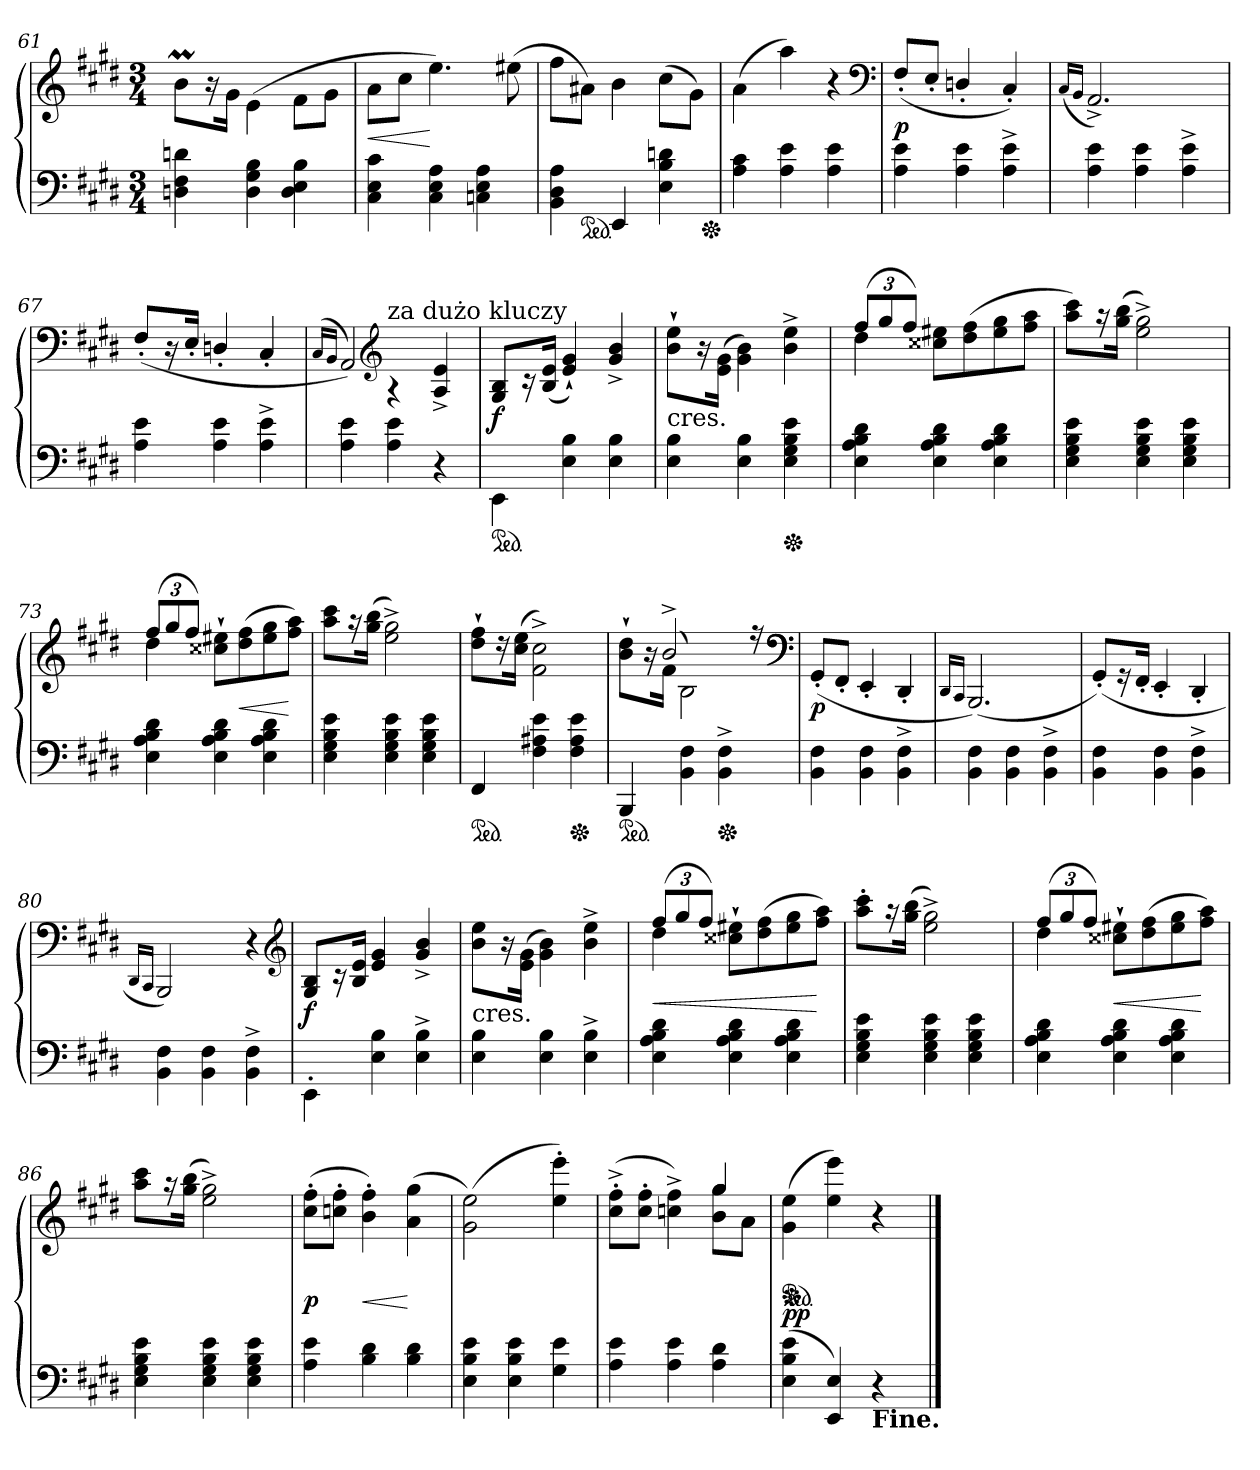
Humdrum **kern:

**kern	**kern	**dynam
*part1	*part1	*part1
*staff2	*staff1	*staff1/2
*clefF4	*clefG2	*
*k[f#c#g#d#]	*k[f#c#g#d#]	*
*M3/4	*M3/4	*
=61	=61	=61
4Dn 4F# 4dn	8bM\L	.
.	16r	.
.	16g#Jk	.
4D 4G# 4B	(>4e\	.
4D 4E 4B	8f#\L	.
.	8g#J	.
=62	=62	=62
4C# 4E 4c#	8aL	<
.	8cc#J	.
4C# 4E 4A	4.ee)	[
4Cn 4E 4A	.	.
.	(>8ee#X	.
=63	=63	=63
4BB 4D# 4A	8ff#L	.
*ped	*	*
.	8a#XJ)	.
4EE	4b	.
4E 4B 4dn	(>8cc#\L	.
.	8g#J)	.
*Xped	*	*
=64	=64	=64
4A 4c#	(4a\	.
4A 4e	4aa)	.
4A 4e	4r	.
*	*clefF4	*
=65	=65	=65
4A 4e	(<8F#'/L	p
.	8E'J	.
4A 4e	4Dn'/	.
4A^< 4e^<	4C#'/)	.
=66	=66	=66
.	(16qC#/LL	.
.	16qBB/JJ	.
4A 4e	2.AA^>)	.
4A 4e	.	.
4A^< 4e^<	.	.
=67	=67	=67
4A 4e	(<8F#'/L	.
.	16r	.
.	16E'Jk	.
4A 4e	4Dn'/	.
4A^< 4e^<	4C#'/	.
=68	=68	=68
.	(<16qC#/LL	.
.	16qBB/JJ	.
*	*^	*
4A 4e	2AA))	4ryy	.
*	*clefG2	*	*
!	!	!LO:TX:a:t=za dużo kluczy	!
4A 4e	.	4r	.
4r	4A^> 4e^>	4ryy	.
*	*v	*v	*
=69	=69	=69
*ped	*	*
4EE\	8G#/ 8B/L	f
.	16r	.
.	(<16B 16eJk	.
4E 4B	4e` 4g#`)	.
4E 4B	4g#^ 4b^	.
=70	=70	=70
!	!LO:TX:c:t=cres.	!
4E 4B	8b`\ 8ee`\L	.
.	16r	.
.	(16e 16g#Jk	.
4E 4B	4g#\ 4b\)	.
*Xped	*	*
4E 4G# 4B 4e	4b^ 4ee^	.
=71	=71	=71
*	*^	*
4E 4A 4B 4d#	(12ff#L	4dd#	.
.	12gg#	.	.
.	12ff#J)	.	.
4E 4A 4B 4d#	2ryy	8cc##X 8ee#XL	.
.	.	(>8dd# 8ff#	.
4E 4A 4B 4d#	.	8ee# 8gg#	.
.	.	8ff# 8aaJ	.
*	*v	*v	*
=72	=72	=72
4E 4G# 4B 4e	8aa 8ccc#L)	.
.	16r	.
.	(>16gg# 16bbJk	.
4E 4G# 4B 4e	2ee^< 2gg#^<)	.
4E 4G# 4B 4e	.	.
=73	=73	=73
*	*^	*
4E 4A 4B 4d#	(>12ff#L	4dd#	.
.	12gg#	.	.
.	12ff#J)	.	.
4E 4A 4B 4d#	2ryy	8cc##X`> 8ee#X`>L	.
.	.	(>8dd# 8ff#	<
4E 4A 4B 4d#	.	8ee# 8gg#	.
.	.	8ff# 8aaJ)	[
*	*v	*v	*
=74	=74	=74
4E 4G# 4B 4e	8aa 8ccc#L	.
.	16r	.
.	(>16gg# 16bbJk	.
4E 4G# 4B 4e	2ee^< 2gg#^<)	.
4E 4G# 4B 4e	.	.
=75	=75	=75
*ped	*	*
4FF#	8dd#` 8ff#`L	.
.	16r	.
.	(>16cc# 16eeJk	.
4F# 4A#X 4e	2f#^\ 2cc#^\)	.
*Xped	*	*
4F# 4A# 4e	.	.
=76	=76	=76
*	*^	*
*ped	*	*	*
4BBB	8.ryy	8b` 8dd#`L	.
.	.	16r	.
.	(>2b^	16f#Jk	.
4BB 4F#	.	2B)	.
*Xped	*	*	*
4BB^ 4F#^	.	.	.
.	16r	.	.
*	*v	*v	*
*	*clefF4	*
=77	=77	=77
4BB 4F#	(<8GG#'L	p
.	8FF#'J	.
4BB 4F#	4EE'	.
4BB^ 4F#^	4DD#'	.
=78	=78	=78
.	16qDD#/LL	.
.	16qCC#/JJ	.
4BB 4F#	(<2.BBB)	.
4BB 4F#	.	.
4BB^ 4F#^	.	.
=79	=79	=79
4BB 4F#	(<8GG#'L)	.
.	16r	.
.	16FF#'Jk	.
4BB 4F#	4EE'	.
4BB^ 4F#^	4DD#'	.
=80	=80	=80
.	16qDD#/LL	.
.	16qCC#/JJ	.
4BB 4F#	2BBB)	.
4BB 4F#	.	.
4BB^ 4F#^	4r	.
*	*clefG2	*
=81	=81	=81
4EE'\	8G#/ 8B/L	f
.	16r	.
.	16B 16eJk	.
4E 4B	4e 4g#	.
4E^ 4B^	4g#^ 4b^	.
=82	=82	=82
!	!LO:TX:c:t=cres.	!
4E 4B	8b\ 8ee\L	.
.	16r	.
.	(>16e 16g#Jk	.
4E 4B	4g#\ 4b\)	.
4E^ 4B^	4b^ 4ee^	.
=83	=83	=83
*	*^	*
4E 4A 4B 4d#	(>12ff#L	4dd#	<
.	12gg#	.	.
.	12ff#J)	.	.
4E 4A 4B 4d#	2ryy	8cc##X`> 8ee#X`>L	.
.	.	(>8dd# 8ff#	.
4E 4A 4B 4d#	.	8ee# 8gg#	.
.	.	8ff# 8aaJ)	[
*	*v	*v	*
=84	=84	=84
4E 4G# 4B 4e	8aa' 8ccc#'L	.
.	16r	.
.	(>16gg# 16bbJk	.
4E 4G# 4B 4e	2ee^< 2gg#^<)	.
4E 4G# 4B 4e	.	.
=85	=85	=85
*	*^	*
4E 4A 4B 4d#	(>12ff#L	4dd#	.
.	12gg#	.	.
.	12ff#J)	.	.
4E 4A 4B 4d#	2ryy	8cc##X`> 8ee#X`>L	<
.	.	(>8dd# 8ff#	.
4E 4A 4B 4d#	.	8ee# 8gg#	.
.	.	8ff# 8aaJ)	[
*	*v	*v	*
=86	=86	=86
4E 4G# 4B 4e	8aa 8ccc#L	.
.	16r	.
.	(>16gg# 16bbJk	.
4E 4G# 4B 4e	2ee^< 2gg#^<)	.
4E 4G# 4B 4e	.	.
=87	=87	=87
4A 4e	(>8cc#' 8ff#'L	p
.	8ccn' 8ff#'J	.
4B 4d#	4b' 4ff#')	<
4B 4d#	(>4a 4gg#	[
=88	=88	=88
4E 4B 4e	(>2g# 2ee)	.
4E 4B 4e	.	.
4G# 4e	4ee' 4eee')	.
=89	=89	=89
*	*^	*
4A 4e	2ryy	(>8cc#'^< 8ff#'^<L	.
.	.	8cc#' 8ff#'J	.
4A 4e	.	4ccn^< 4ff#^<)	.
4A 4d#	4gg#	8b 8gg#L	.
.	.	8aJ	.
*	*v	*v	*
=90	=90	=90
*	*ped	*
*	*Xped	*
(4E 4B 4e	(>4g# 4ee	pp
4EE 4E)	4ee 4eee)	.
!LO:TX:b:B:t=Fine.	!	!
4r	4r	.
==	==	==
*-	*-	*-
